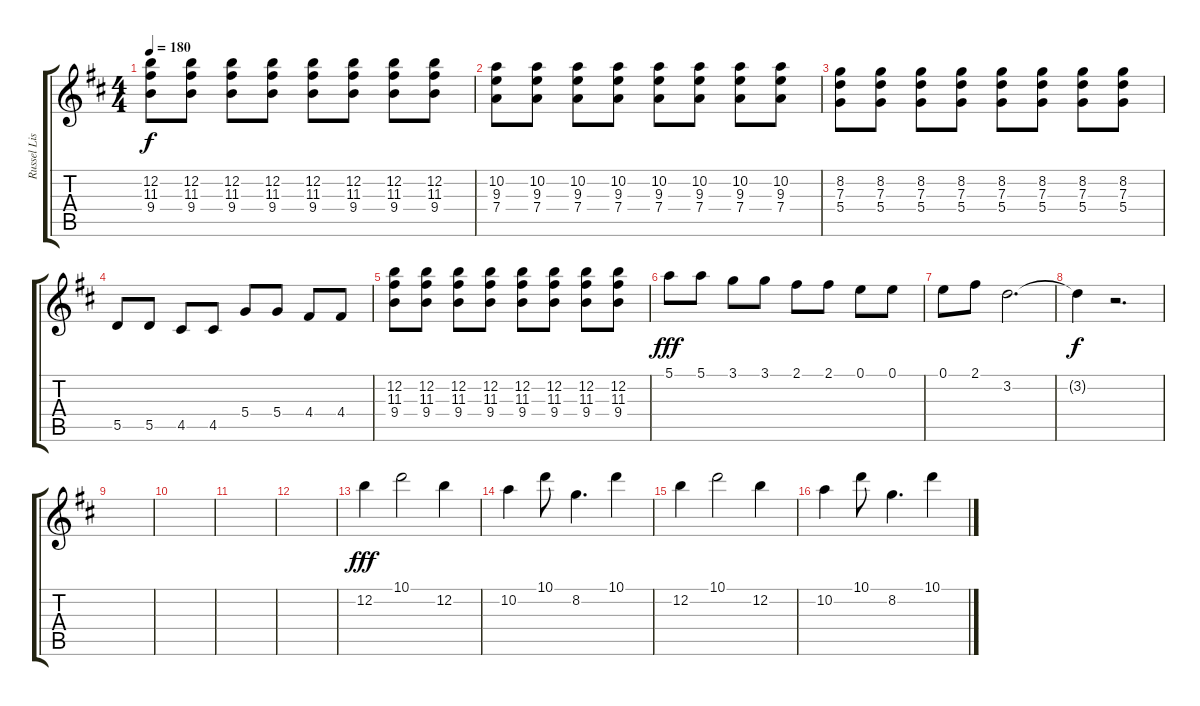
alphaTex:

\track ("Russel Lissack" "Russel Lis") {instrument overdrivenguitar}
\staff {score tabs}
\tuning (E4 B3 G3 D3 A2 E2) {hide}
\ts (4 4)
\tempo 180
\clef g2
\ks d
(12.2 11.3 9.4).8{dy f} (12.2 11.3 9.4).8 (12.2 11.3 9.4).8 (12.2 11.3 9.4).8 (12.2 11.3 9.4).8 (12.2 11.3 9.4).8 (12.2 11.3 9.4).8 (12.2 11.3 9.4).8 |
(10.2 9.3 7.4).8 (10.2 9.3 7.4).8 (10.2 9.3 7.4).8 (10.2 9.3 7.4).8 (10.2 9.3 7.4).8 (10.2 9.3 7.4).8 (10.2 9.3 7.4).8 (10.2 9.3 7.4).8 |
(8.2 7.3 5.4).8 (8.2 7.3 5.4).8 (8.2 7.3 5.4).8 (8.2 7.3 5.4).8 (8.2 7.3 5.4).8 (8.2 7.3 5.4).8 (8.2 7.3 5.4).8 (8.2 7.3 5.4).8 |
5.5.8 5.5.8 4.5.8 4.5.8 5.4.8 5.4.8 4.4.8 4.4.8 |
(12.2 11.3 9.4).8 (12.2 11.3 9.4).8 (12.2 11.3 9.4).8 (12.2 11.3 9.4).8 (12.2 11.3 9.4).8 (12.2 11.3 9.4).8 (12.2 11.3 9.4).8 (12.2 11.3 9.4).8 |
5.1.8{dy fff} 5.1.8 3.1.8 3.1.8 2.1.8 2.1.8 0.1.8 0.1.8 |
0.1.8 2.1.8 3.2.2{d} |
3.2{t}.4{dy f} r.2{d} |
|
|
|
|
12.2.4{dy fff} 10.1.2 12.2.4 |
10.2.4 10.1.8 8.2.4{d} 10.1.4 |
12.2.4 10.1.2 12.2.4 |
10.2.4 10.1.8 8.2.4{d} 10.1.4
